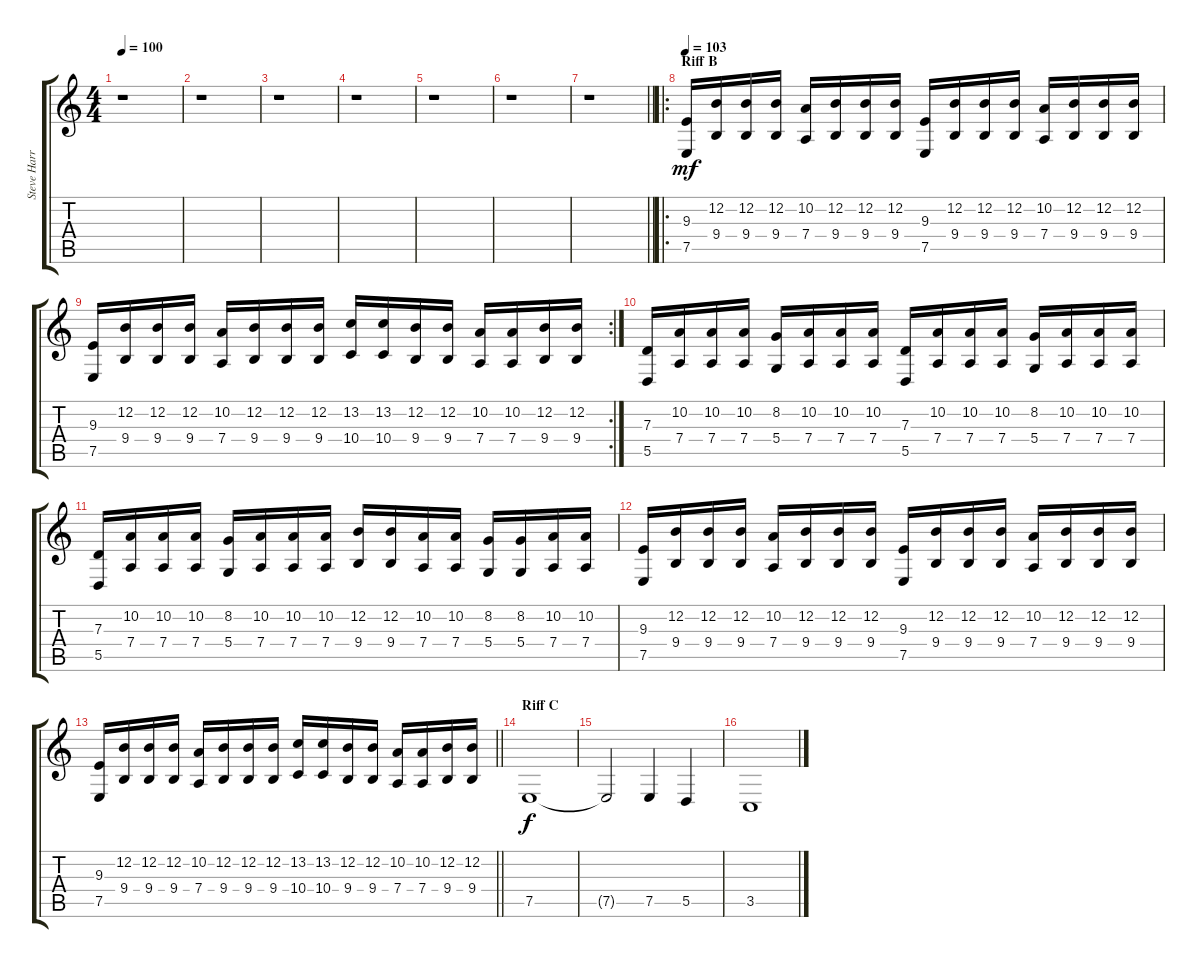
\track ("Steve Harris (Teclado)" "Steve Harr") {instrument stringensemble1}
\staff {score tabs}
\tuning (E4 B3 G3 D3 A2 E2) {hide}
\ts (4 4)
\tempo 100
\clef g2
\ks c
r.1{dy f} |
r.1 |
r.1 |
r.1 |
r.1 |
r.1 |
\barLineRight lightlight
r.1 |
\ro
\section ("" "Riff B")
\tempo 103
(9.3 7.5).16{dy mf volume 12} (12.2 9.4).16 (12.2 9.4).16 (12.2 9.4).16 (10.2 7.4).16 (12.2 9.4).16 (12.2 9.4).16 (12.2 9.4).16 (9.3 7.5).16 (12.2 9.4).16 (12.2 9.4).16 (12.2 9.4).16 (10.2 7.4).16 (12.2 9.4).16 (12.2 9.4).16 (12.2 9.4).16 |
\rc 2
(9.3 7.5).16 (12.2 9.4).16 (12.2 9.4).16 (12.2 9.4).16 (10.2 7.4).16 (12.2 9.4).16 (12.2 9.4).16 (12.2 9.4).16 (13.2 10.4).16 (13.2 10.4).16 (12.2 9.4).16 (12.2 9.4).16 (10.2 7.4).16 (10.2 7.4).16 (12.2 9.4).16 (12.2 9.4).16 |
(7.3 5.5).16 (10.2 7.4).16 (10.2 7.4).16 (10.2 7.4).16 (8.2 5.4).16 (10.2 7.4).16 (10.2 7.4).16 (10.2 7.4).16 (7.3 5.5).16 (10.2 7.4).16 (10.2 7.4).16 (10.2 7.4).16 (8.2 5.4).16 (10.2 7.4).16 (10.2 7.4).16 (10.2 7.4).16 |
(7.3 5.5).16 (10.2 7.4).16 (10.2 7.4).16 (10.2 7.4).16 (8.2 5.4).16 (10.2 7.4).16 (10.2 7.4).16 (10.2 7.4).16 (12.2 9.4).16 (12.2 9.4).16 (10.2 7.4).16 (10.2 7.4).16 (8.2 5.4).16 (8.2 5.4).16 (10.2 7.4).16 (10.2 7.4).16 |
(9.3 7.5).16 (12.2 9.4).16 (12.2 9.4).16 (12.2 9.4).16 (10.2 7.4).16 (12.2 9.4).16 (12.2 9.4).16 (12.2 9.4).16 (9.3 7.5).16 (12.2 9.4).16 (12.2 9.4).16 (12.2 9.4).16 (10.2 7.4).16 (12.2 9.4).16 (12.2 9.4).16 (12.2 9.4).16 |
\barLineRight lightlight
(9.3 7.5).16 (12.2 9.4).16 (12.2 9.4).16 (12.2 9.4).16 (10.2 7.4).16 (12.2 9.4).16 (12.2 9.4).16 (12.2 9.4).16 (13.2 10.4).16 (13.2 10.4).16 (12.2 9.4).16 (12.2 9.4).16 (10.2 7.4).16 (10.2 7.4).16 (12.2 9.4).16 (12.2 9.4).16 |
\section ("" "Riff C")
7.5.1{dy f} |
7.5{t}.2 7.5.4 5.5.4 |
3.5.1
